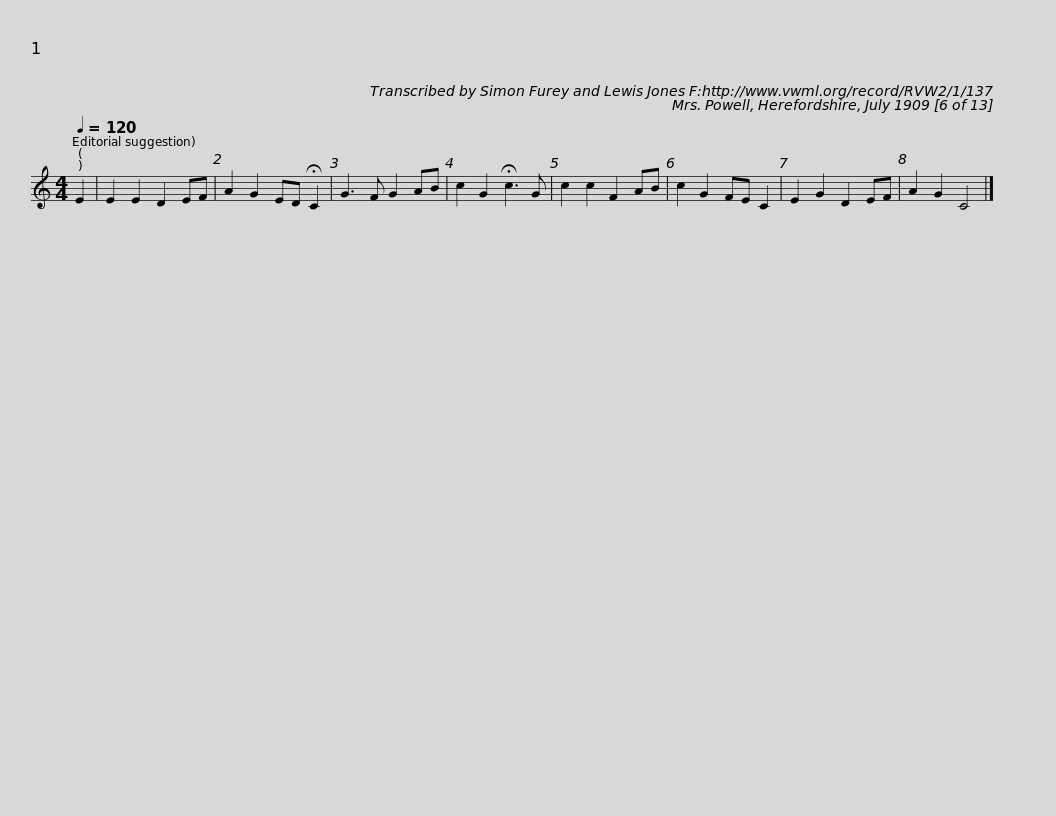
X:1
L:1/8
Q:1/4=120
M:4/4
I:linebreak $
K:C
V:1 treble
V:1
 E2 | E2 E2 D2 EF | A2 G2 ED !fermata!C2 | G3 F G2 AB | c2 G2 !fermata!c3 G |$ %5
 c2 c2 F2 AB | c2 G2 FE C2 | E2 G2 D2 EF | A2 G2 C4 |] %9
